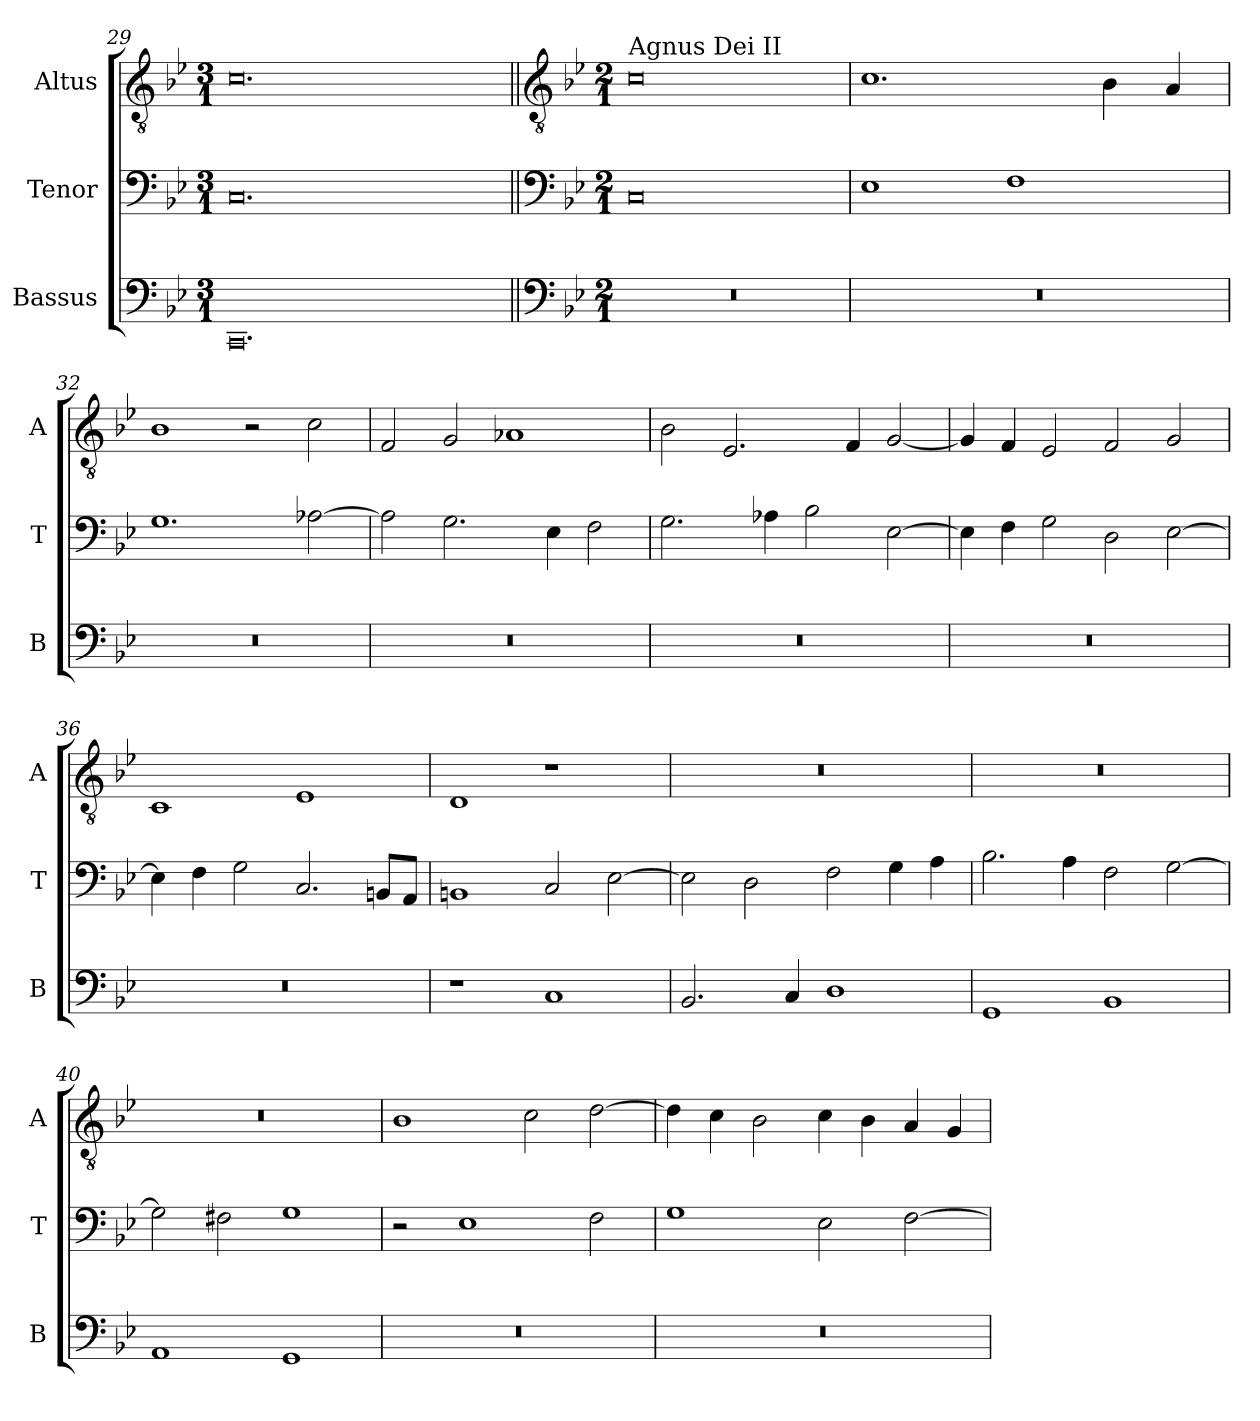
**kern	**kern	**kern
*part3	*part2	*part1
*staff3	*staff2	*staff1
*I"Bassus	*I"Tenor	*I"Altus
*I'B	*I'T	*I'A
*clefF4	*clefF4	*clefGv2
*k[b-e-]	*k[b-e-]	*k[b-e-]
*M3/1	*M3/1	*M3/1
=29	=29	=29
0.CC	0.C	0.c
!!LO:LB:g=z
=30||	=30||	=30||
*clefF4	*clefF4	*clefGv2
*k[b-e-]	*k[b-e-]	*k[b-e-]
*M2/1	*M2/1	*M2/1
!	!	!LO:TX:a:t=Agnus Dei II
0r	0C	0c
=31	=31	=31
0r	1E-	1.c
.	1F	.
.	.	4B-\
.	.	4A/
=32	=32	=32
0r	1.G	1B-
.	.	2r
.	[2A-X\	2c\
=33	=33	=33
0r	2A-\]	2F/
.	2.G\	2G/
.	.	1A-X
.	4E-\	.
.	2F\	.
=34	=34	=34
0r	2.G\	2B-\
.	.	2.E-/
.	4A-X\	.
.	2B-\	.
.	.	4F/
.	[2E-\	[2G/
=35	=35	=35
0r	4E-\]	4G/]
.	4F\	4F/
.	2G\	2E-/
.	2D\	2F/
.	[2E-\	2G/
=36	=36	=36
0r	4E-\]	1C
.	4F\	.
.	2G\	.
.	2.C/	1E-
.	8BBn/L	.
.	8AA/J	.
=37	=37	=37
1r	1BBn	1D
1C	2C/	1r
.	[2E-\	.
=38	=38	=38
2.BB-/	2E-\]	0r
.	2D\	.
4C/	.	.
1D	2F\	.
.	4G\	.
.	4A\	.
=39	=39	=39
1GG	2.B-\	0r
.	4A\	.
1BB-	2F\	.
.	[2G\	.
=40	=40	=40
1AA	2G\]	0r
.	2F#X\	.
1GG	1G	.
=41	=41	=41
0r	2r	1B-
.	1E-	.
.	.	2c\
.	2F\	[2d\
=42	=42	=42
0r	1G	4d\]
.	.	4c\
.	.	2B-\
.	2E-\	4c\
.	.	4B-\
.	[2F\	4A/
.	.	4G/
=	=	=
*-	*-	*-
